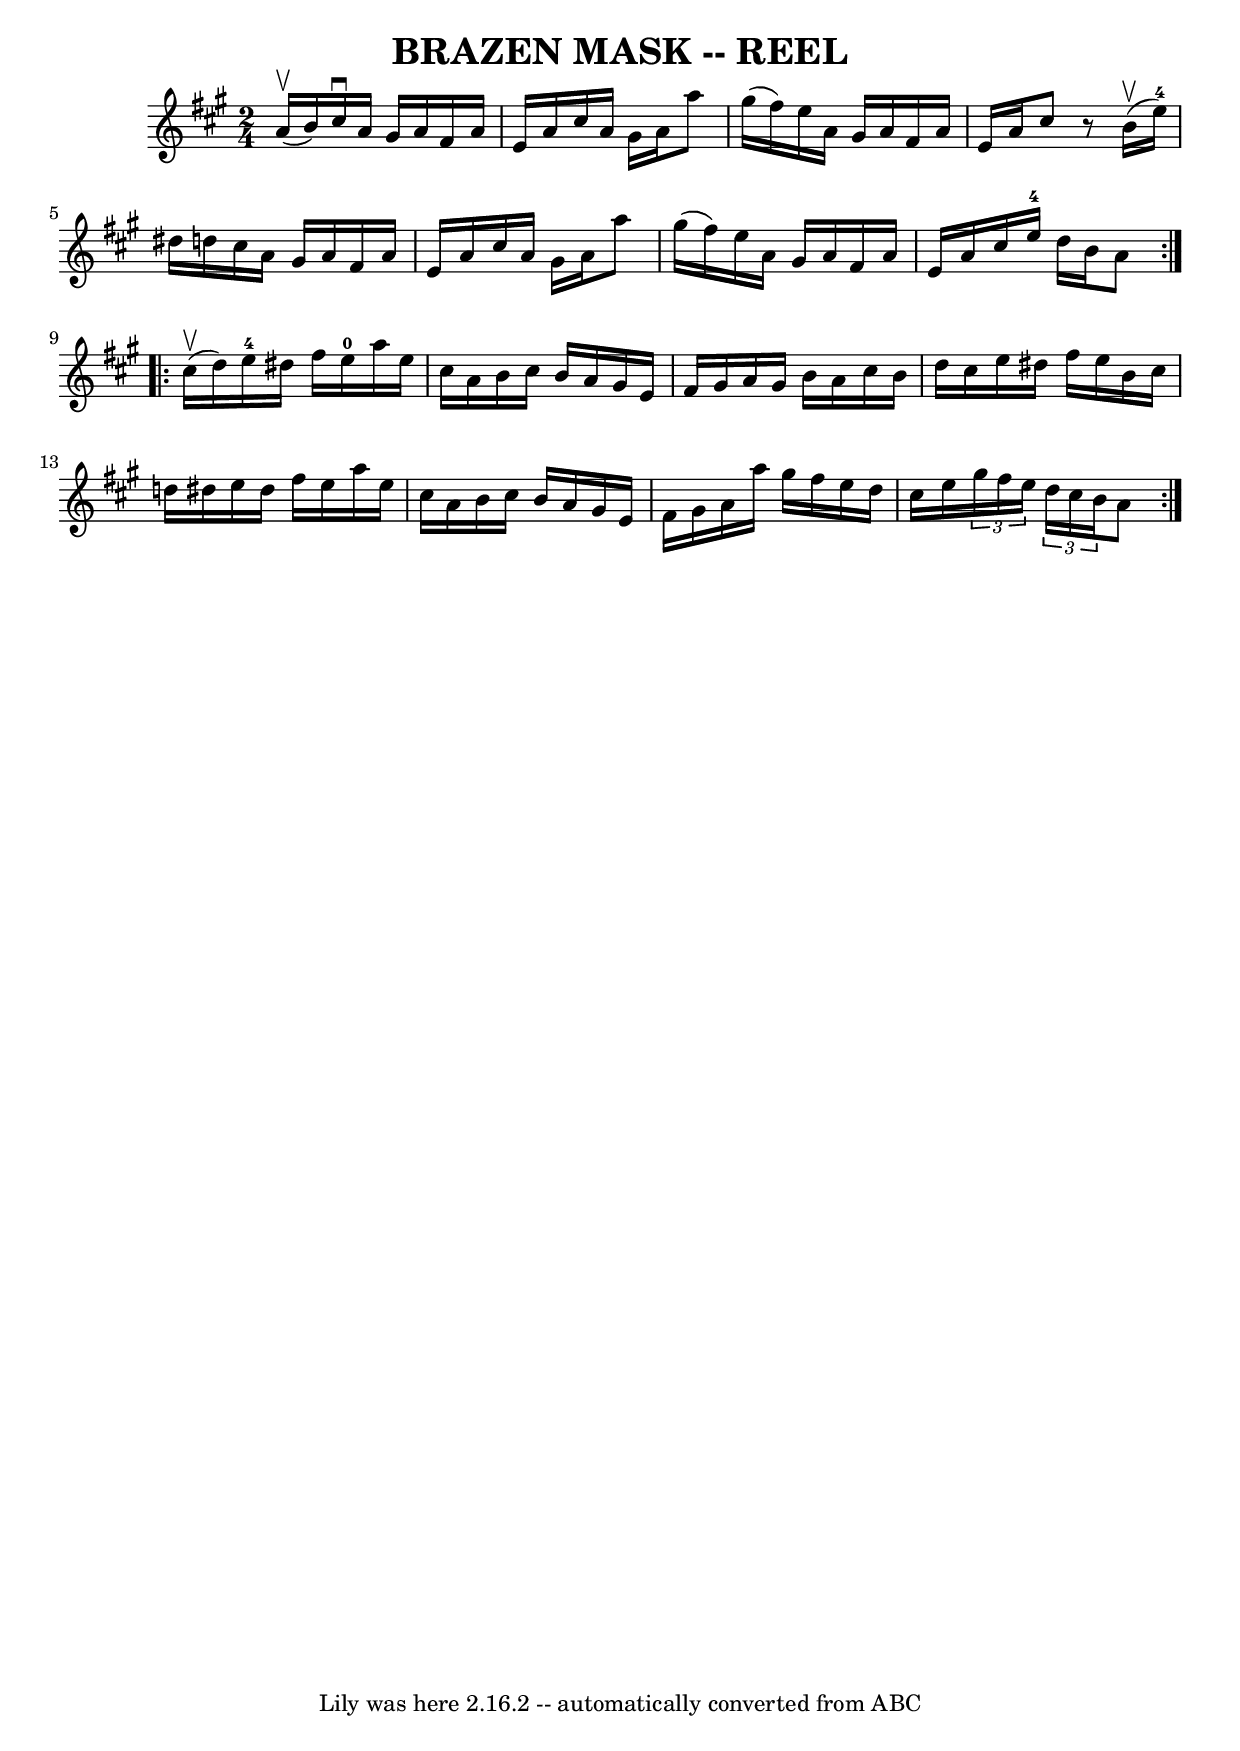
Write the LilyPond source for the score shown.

\version "2.16.2"
\include "Mammoth.ily"
\header {
  %% book = "Ryan's Mammoth Collection of Fiddle Tunes"
  crossRefNumber = "1"
  footnotes = ""
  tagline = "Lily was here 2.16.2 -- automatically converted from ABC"
  title = "BRAZEN MASK -- REEL"

}
voicedefault =  {



  \repeat volta 2 {

    \time 2/4 
    \key a \major
    a'16 (^\upbow b'16) |
    cis''16^\downbow a'16 gis'16 a'16 fis'16 a'16 e'16 a'16     |
    cis''16 a'16 gis'16 a'16 a''8 gis''16 (fis''16)  |
    e''16 a'16 gis'16 a'16 fis'16 a'16 e'16 a'16   |
    cis''8    r8 b'16 (^\upbow e''16-4) dis''16 d''!16    |
    cis''16 a'16 gis'16 a'16 fis'16 a'16 e'16    
    a'16    |
    cis''16 a'16 gis'16 a'16 a''8 gis''16 (
    fis''16)   |
    e''16 a'16 gis'16 a'16 fis'16 a'16    
    e'16 a'16    |
    cis''16 e''16-4 d''16 b'16 a'8    
  }    
  
  \repeat volta 2 {
    cis''16 (^\upbow d''16)   |
    e''16-4 
    dis''16 fis''16 e''16-0 a''16 e''16 cis''16 a'16     |
    b'16 cis''16 b'16 a'16 gis'16 e'16 fis'16    
    gis'16    |
    a'16 gis'16 b'16 a'16 cis''16 b'16 d''16 
    cis''16    |
    e''16 dis''16 fis''16 e''16 b'16    
    cis''16 d''!16 dis''16    |
    e''16 dis''16 fis''16    
    e''16 a''16 e''16 cis''16 a'16    |
    b'16 cis''16    
    b'16 a'16 gis'16 e'16 fis'16 gis'16    |
    a'16 a''16  
    gis''16 fis''16 e''16 d''16 cis''16 e''16    |
    
    \times 2/3 { gis''16 fis''16 e''16  
	       }   \times 2/3 { d''16 cis''16 
				b'16  
			      } a'8    
  }   

}

\score{
  <<

    \context Staff="default"
    {
      \voicedefault 
      
    }

  >>
  \layout {
    
  }
  \midi {
  }

}
